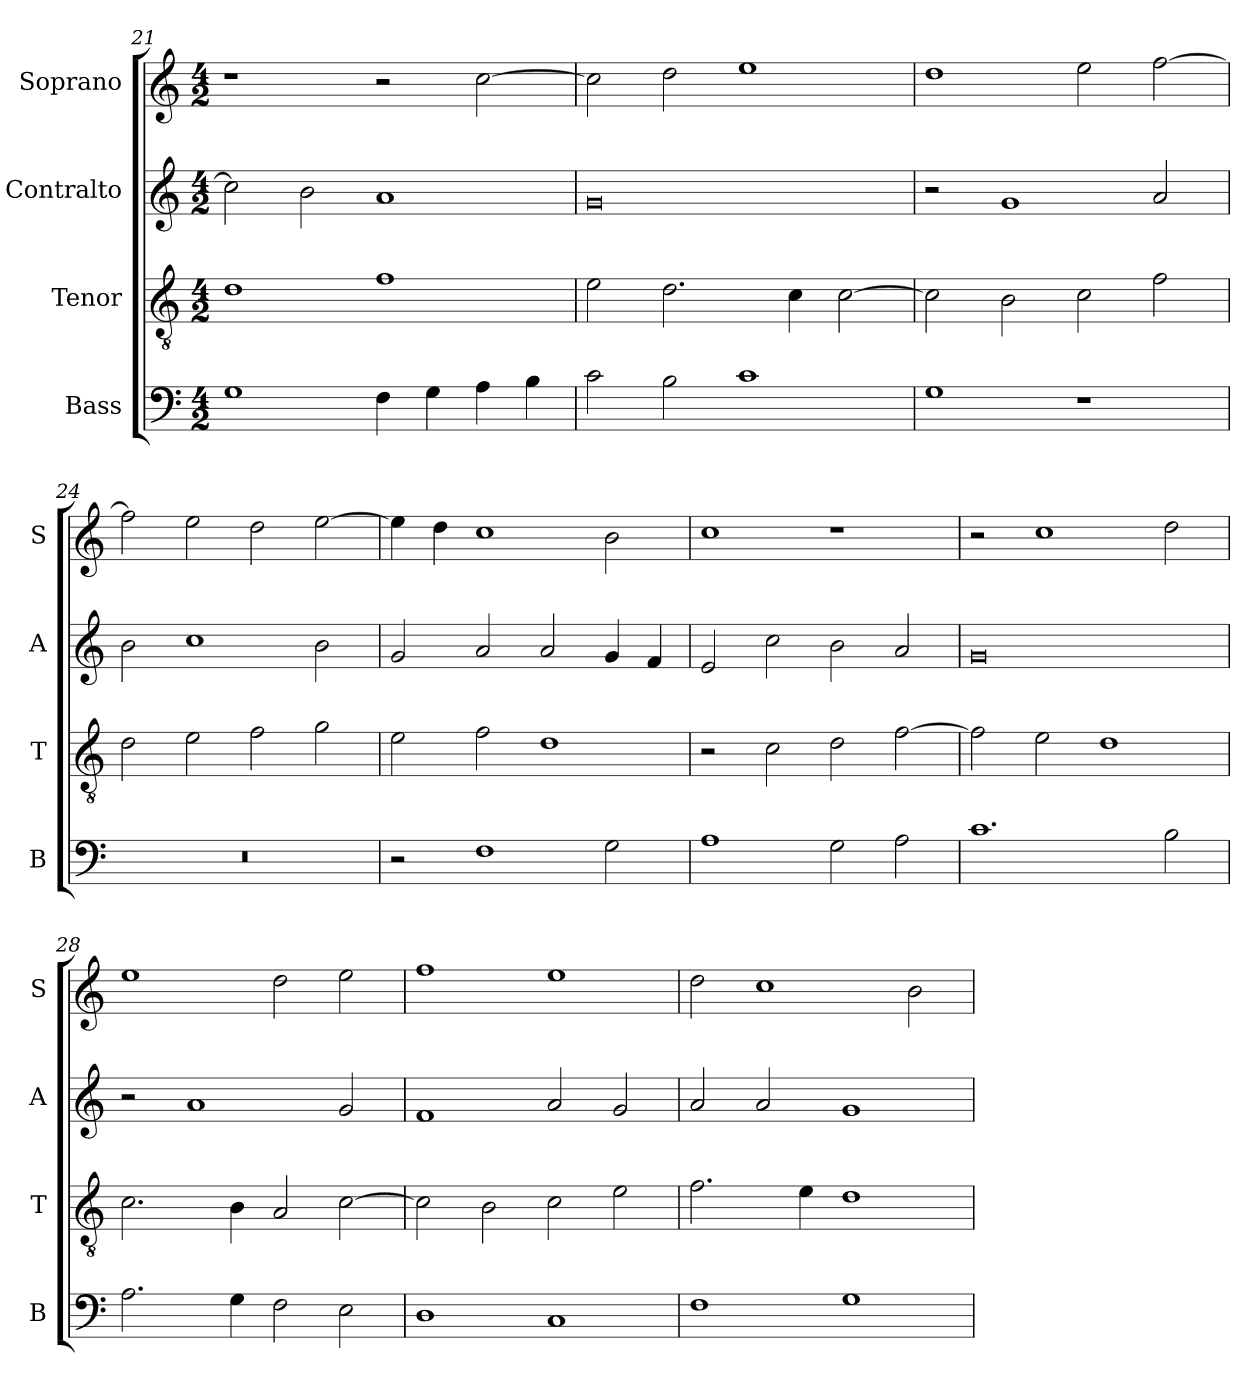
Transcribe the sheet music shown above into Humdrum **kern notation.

**kern	**kern	**kern	**kern
*part4	*part3	*part2	*part1
*staff4	*staff3	*staff2	*staff1
*I"Bass	*I"Tenor	*I"Contralto	*I"Soprano
*I'B	*I'T	*I'A	*I'S
*clefF4	*clefGv2	*clefG2	*clefG2
*k[]	*k[]	*k[]	*k[]
*C:ion	*C:ion	*C:ion	*C:ion
*M4/2	*M4/2	*M4/2	*M4/2
=21	=21	=21	=21
1G	1d	2cc]	1r
.	.	2b	.
4F	1f	1a	2r
4G	.	.	.
4A	.	.	[2cc
4B	.	.	.
=22	=22	=22	=22
2c	2e	0g	2cc]
2B	2.d	.	2dd
1c	.	.	1ee
.	4c	.	.
.	[2c	.	.
=23	=23	=23	=23
1G	2c]	2r	1dd
.	2B	1g	.
1r	2c	.	2ee
.	2f	2a	[2ff
=24	=24	=24	=24
0r	2d	2b	2ff]
.	2e	1cc	2ee
.	2f	.	2dd
.	2g	2b	[2ee
=25	=25	=25	=25
2r	2e	2g	4ee]
.	.	.	4dd
1F	2f	2a	1cc
.	1d	2a	.
2G	.	4g	2b
.	.	4f	.
=26	=26	=26	=26
1A	2r	2e	1cc
.	2c	2cc	.
2G	2d	2b	1r
2A	[2f	2a	.
=27	=27	=27	=27
1.c	2f]	0g	2r
.	2e	.	1cc
.	1d	.	.
2B	.	.	2dd
=28	=28	=28	=28
2.A	2.c	2r	1ee
.	.	1a	.
4G	4B	.	.
2F	2A	.	2dd
2E	[2c	2g	2ee
=29	=29	=29	=29
1D	2c]	1f	1ff
.	2B	.	.
1C	2c	2a	1ee
.	2e	2g	.
=30	=30	=30	=30
1F	2.f	2a	2dd
.	.	2a	1cc
.	4e	.	.
1G	1d	1g	.
.	.	.	2b
=	=	=	=
*-	*-	*-	*-
